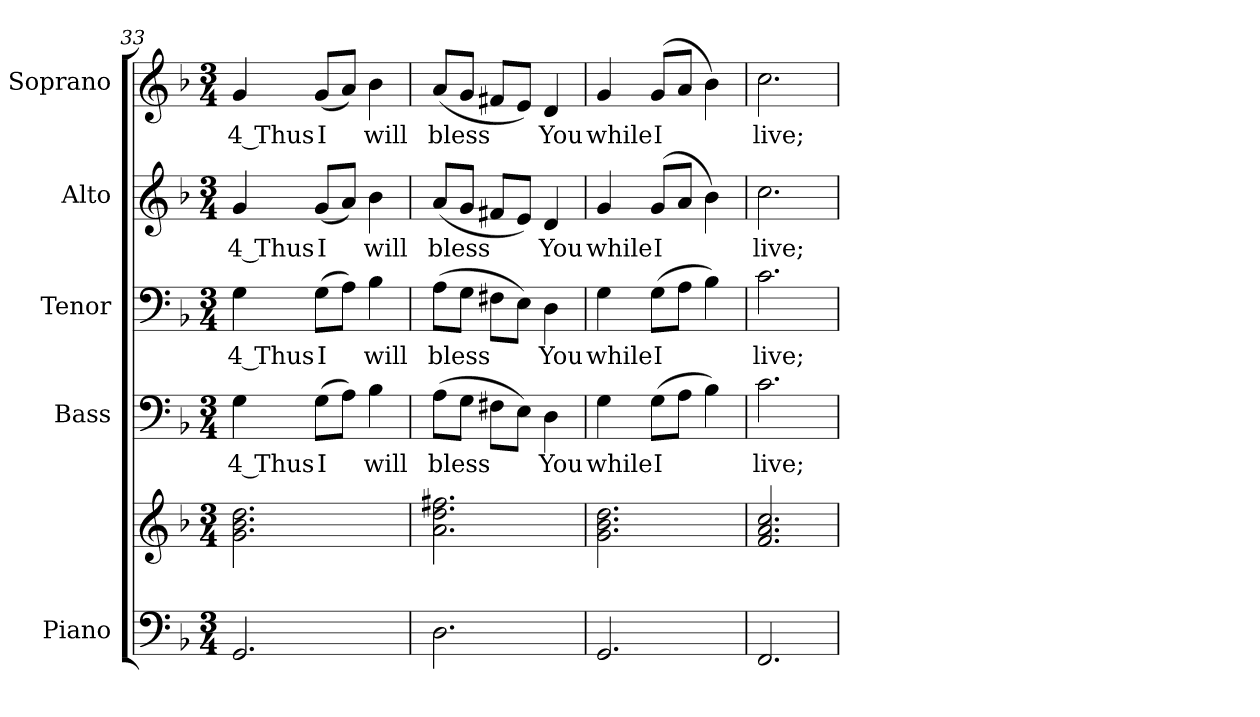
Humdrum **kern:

**kern	**kern	**kern	**text	**kern	**text	**kern	**text	**kern	**text
*part5	*part5	*part4	*part4	*part3	*part3	*part2	*part2	*part1	*part1
*staff6	*staff5	*staff4	*staff4	*staff3	*staff3	*staff2	*staff2	*staff1	*staff1
*I"Piano	*	*I"Bass	*	*I"Tenor	*	*I"Alto	*	*I"Soprano	*
*I'Pno.	*	*I'B.	*	*I'T.	*	*I'A.	*	*I'S.	*
!!LO:PB:g=z
*clefF4	*clefG2	*clefF4	*	*clefF4	*	*clefG2	*	*clefG2	*
*k[b-]	*k[b-]	*k[b-]	*	*k[b-]	*	*k[b-]	*	*k[b-]	*
*F:	*F:	*F:	*	*F:	*	*F:	*	*F:	*
*M3/4	*M3/4	*M3/4	*	*M3/4	*	*M3/4	*	*M3/4	*
=33	=33	=33	=33	=33	=33	=33	=33	=33	=33
!	!	!	!LO:LY:b:color=#000000	!	!	!	!	!	!
!	!	!	!	!	!LO:LY:b:color=#000000	!	!	!	!
!	!	!	!	!	!	!	!LO:LY:b:color=#000000	!	!
!	!	!	!	!	!	!	!	!	!LO:LY:b:color=#000000
2.GGi/	2.gi\ 2.b-i 2.ddi	4Gi\	4 Thus	4Gi\	4 Thus	4gi/	4 Thus	4gi/	4 Thus
!	!	!	!LO:LY:b:color=#000000	!	!	!	!	!	!
!	!	!	!	!	!LO:LY:b:color=#000000	!	!	!	!
!	!	!	!	!	!	!	!LO:LY:b:color=#000000	!	!
!	!	!	!	!	!	!	!	!	!LO:LY:b:color=#000000
.	.	(8Gi\L	I	(8Gi\L	I	(8gi/L	I	(8gi/L	I
.	.	8Ai\J)	.	8Ai\J)	.	8ai/J)	.	8ai/J)	.
!	!	!	!LO:LY:b:color=#000000	!	!	!	!	!	!
!	!	!	!	!	!LO:LY:b:color=#000000	!	!	!	!
!	!	!	!	!	!	!	!LO:LY:b:color=#000000	!	!
!	!	!	!	!	!	!	!	!	!LO:LY:b:color=#000000
.	.	4B-i\	will	4B-i\	will	4b-i\	will	4b-i\	will
=34	=34	=34	=34	=34	=34	=34	=34	=34	=34
!	!	!	!LO:LY:b:color=#000000	!	!	!	!	!	!
!	!	!	!	!	!LO:LY:b:color=#000000	!	!	!	!
!	!	!	!	!	!	!	!LO:LY:b:color=#000000	!	!
!	!	!	!	!	!	!	!	!	!LO:LY:b:color=#000000
2.Di\	2.ai\ 2.ddi 2.ff#Xi	(8Ai\L	bless	(8Ai\L	bless	(8ai/L	bless	(8ai/L	bless
.	.	8Gi\J	.	8Gi\J	.	8gi/J	.	8gi/J	.
.	.	8F#Xi\L	.	8F#Xi\L	.	8f#Xi/L	.	8f#Xi/L	.
.	.	8Ei\J)	.	8Ei\J)	.	8ei/J)	.	8ei/J)	.
!	!	!	!LO:LY:b:color=#000000	!	!	!	!	!	!
!	!	!	!	!	!LO:LY:b:color=#000000	!	!	!	!
!	!	!	!	!	!	!	!LO:LY:b:color=#000000	!	!
!	!	!	!	!	!	!	!	!	!LO:LY:b:color=#000000
.	.	4Di\	You	4Di\	You	4di/	You	4di/	You
=35	=35	=35	=35	=35	=35	=35	=35	=35	=35
!	!	!	!LO:LY:b:color=#000000	!	!	!	!	!	!
!	!	!	!	!	!LO:LY:b:color=#000000	!	!	!	!
!	!	!	!	!	!	!	!LO:LY:b:color=#000000	!	!
!	!	!	!	!	!	!	!	!	!LO:LY:b:color=#000000
2.GGi/	2.gi\ 2.b-i 2.ddi	4Gi\	while	4Gi\	while	4gi/	while	4gi/	while
!	!	!	!LO:LY:b:color=#000000	!	!	!	!	!	!
!	!	!	!	!	!LO:LY:b:color=#000000	!	!	!	!
!	!	!	!	!	!	!	!LO:LY:b:color=#000000	!	!
!	!	!	!	!	!	!	!	!	!LO:LY:b:color=#000000
.	.	(8Gi\L	I	(8Gi\L	I	(8gi/L	I	(8gi/L	I
.	.	8Ai\J	.	8Ai\J	.	8ai/J	.	8ai/J	.
.	.	4B-i\)	.	4B-i\)	.	4b-i\)	.	4b-i\)	.
=36	=36	=36	=36	=36	=36	=36	=36	=36	=36
!	!	!	!LO:LY:b:color=#000000	!	!	!	!	!	!
!	!	!	!	!	!LO:LY:b:color=#000000	!	!	!	!
!	!	!	!	!	!	!	!LO:LY:b:color=#000000	!	!
!	!	!	!	!	!	!	!	!	!LO:LY:b:color=#000000
2.FFi/	2.fi/ 2.ai 2.cci	2.ci\	live;	2.ci\	live;	2.cci\	live;	2.cci\	live;
=	=	=	=	=	=	=	=	=	=
*-	*-	*-	*-	*-	*-	*-	*-	*-	*-
